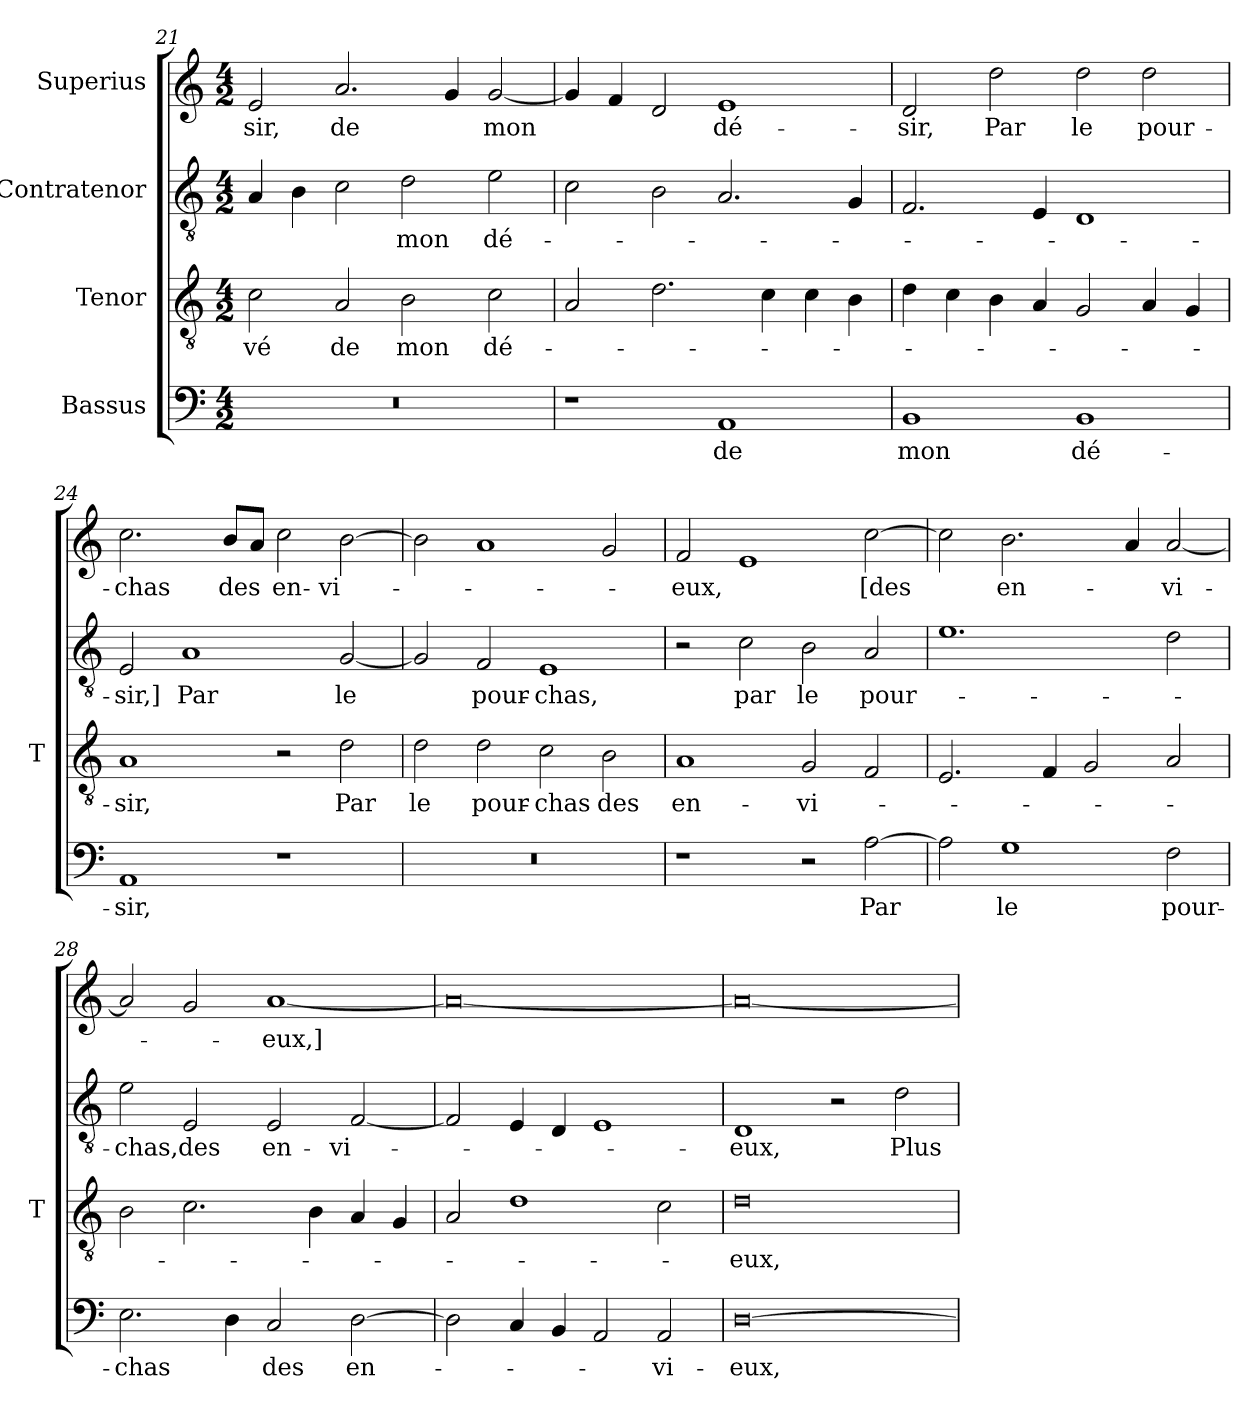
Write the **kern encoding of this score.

**kern	**text	**kern	**text	**kern	**text	**kern	**text
*part4	*part4	*part3	*part3	*part2	*part2	*part1	*part1
*staff4	*staff4	*staff3	*staff3	*staff2	*staff2	*staff1	*staff1
*I"Bassus	*	*I"Tenor	*	*I"Contratenor	*	*I"Superius	*
*	*	*I'T	*	*	*	*	*
*clefF4	*	*clefGv2	*	*clefGv2	*	*clefG2	*
*k[]	*	*k[]	*	*k[]	*	*k[]	*
*M4/2	*	*M4/2	*	*M4/2	*	*M4/2	*
=21	=21	=21	=21	=21	=21	=21	=21
0r	.	2c	-vé	4A	.	2e	-sir,
.	.	.	.	4B	.	.	.
.	.	2A	-de	2c	.	2.a	-de
.	.	2B	-mon	2d	-mon	.	.
.	.	.	.	.	.	4g	.
.	.	2c	dé-	2e	dé-	[2g	-mon
=22	=22	=22	=22	=22	=22	=22	=22
1r	.	2A	.	2c	.	4g]	.
.	.	.	.	.	.	4f	.
.	.	2.d	.	2B	.	2d	.
1AA	-de	.	.	2.A	.	1e	dé-
.	.	4c	.	.	.	.	.
.	.	4c	.	.	.	.	.
.	.	4B	.	4G	.	.	.
=23	=23	=23	=23	=23	=23	=23	=23
1BB	-mon	4d	.	2.F	.	2d	-sir,
.	.	4c	.	.	.	.	.
.	.	4B	.	.	.	2dd	-Par
.	.	4A	.	4E	.	.	.
1BB	dé-	2G	.	1D	.	2dd	-le
.	.	4A	.	.	.	2dd	pour-
.	.	4G	.	.	.	.	.
=24	=24	=24	=24	=24	=24	=24	=24
1AA	-sir,	1A	-sir,	2E	-sir,]	2.cc	-chas
.	.	.	.	1A	-Par	.	.
.	.	.	.	.	.	8bL	-des
.	.	.	.	.	.	8aJ	.
1r	.	2r	.	.	.	2cc	en-
.	.	2d	-Par	[2G	-le	[2b	vi-
=25	=25	=25	=25	=25	=25	=25	=25
0r	.	2d	-le	2G]	.	2b]	.
.	.	2d	pour-	2F	pour-	1a	.
.	.	2c	-chas	1E	-chas,	.	.
.	.	2B	-des	.	.	2g	.
=26	=26	=26	=26	=26	=26	=26	=26
1r	.	1A	en-	2r	.	2f	-eux,
.	.	.	.	2c	-par	1e	.
2r	.	2G	vi-	2B	-le	.	.
[2A	-Par	2F	.	2A	pour-	[2cc	-[des
=27	=27	=27	=27	=27	=27	=27	=27
2A]	.	2.E	.	1.e	.	2cc]	.
1G	-le	.	.	.	.	2.b	en-
.	.	4F	.	.	.	.	.
.	.	2G	.	.	.	.	.
.	.	.	.	.	.	4a	.
2F	pour-	2A	.	2d	.	[2a	vi-
=28	=28	=28	=28	=28	=28	=28	=28
2.E	-chas	2B	.	2e	-chas,	2a]	.
.	.	2.c	.	2E	-des	2g	.
4D	.	.	.	.	.	.	.
2C	-des	.	.	2E	en-	[1a	-eux,]
.	.	4B	.	.	.	.	.
[2D	en-	4A	.	[2F	vi-	.	.
.	.	4G	.	.	.	.	.
=29	=29	=29	=29	=29	=29	=29	=29
2D]	.	2A	.	2F]	.	0a_	.
4C	.	1d	.	4E	.	.	.
4BB	.	.	.	4D	.	.	.
2AA	.	.	.	1E	.	.	.
2AA	vi-	2c	.	.	.	.	.
=30	=30	=30	=30	=30	=30	=30	=30
[0D	-eux,	0d	-eux,	1D	-eux,	0a_	.
.	.	.	.	2r	.	.	.
.	.	.	.	2d	-Plus	.	.
=	=	=	=	=	=	=	=
*-	*-	*-	*-	*-	*-	*-	*-
